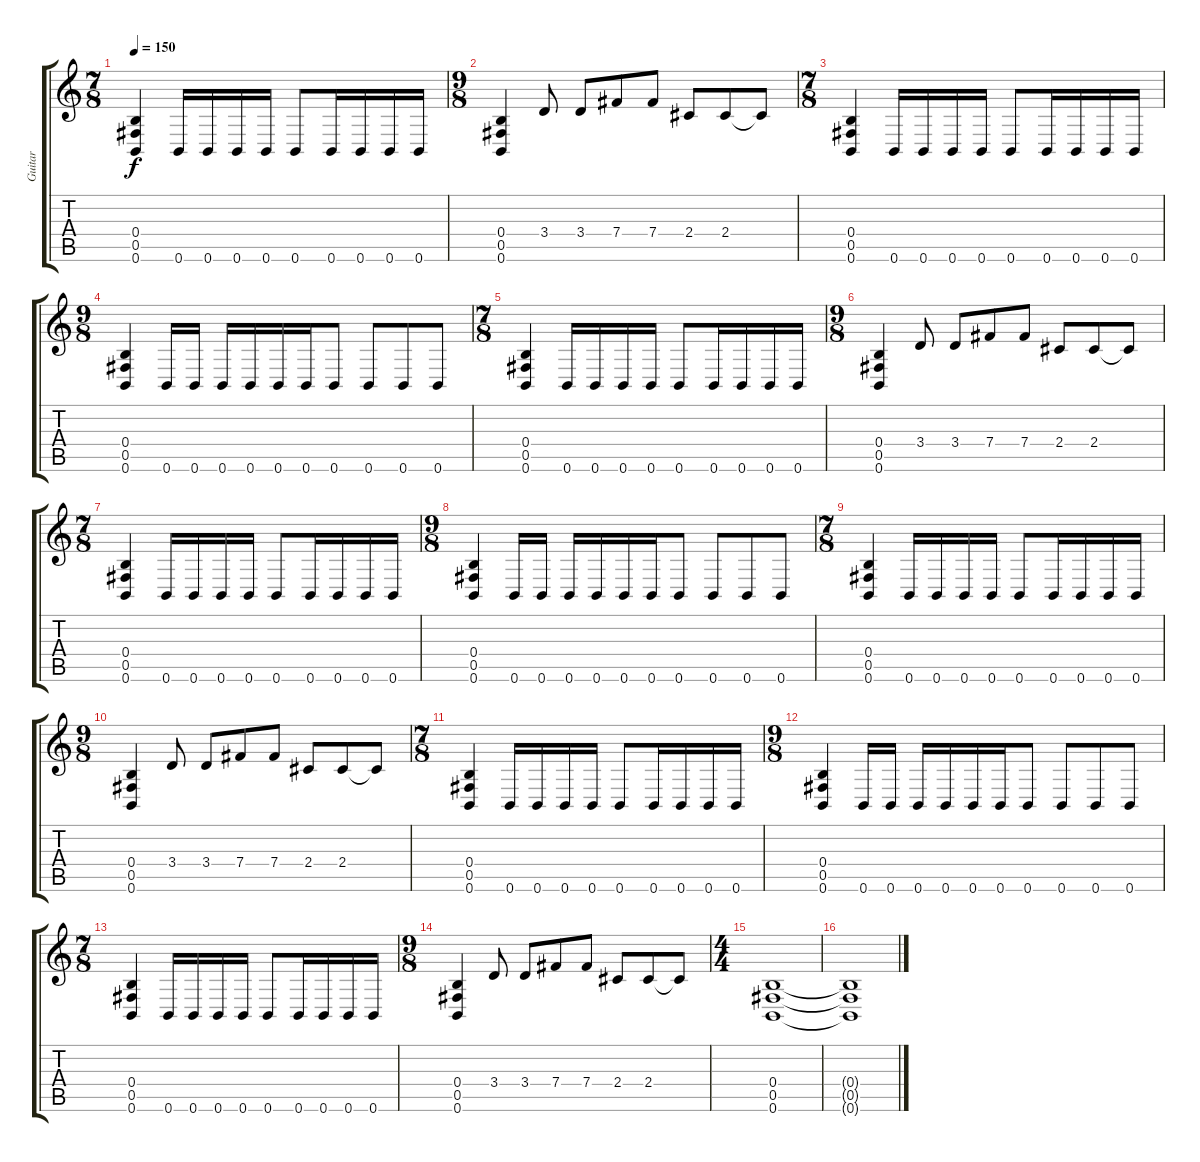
\track ("Guitar" "Guitar") {instrument overdrivenguitar}
\staff {score tabs}
\tuning (Db4 Ab3 E3 B2 Gb2 B1) {hide}
\ts (7 8)
\tempo 150
\clef g2
\ks c
(0.4 0.5 0.6).4{dy f} 0.6.16 0.6.16 0.6.16 0.6.16 0.6.8 0.6.16 0.6.16 0.6.16 0.6.16 |
\ts (9 8)
(0.4 0.5 0.6).4 3.4.8 3.4.8 7.4.8 7.4.8 2.4.8 2.4.8 2.4{t}.8 |
\ts (7 8)
(0.4 0.5 0.6).4 0.6.16 0.6.16 0.6.16 0.6.16 0.6.8 0.6.16 0.6.16 0.6.16 0.6.16 |
\ts (9 8)
(0.4 0.5 0.6).4 0.6.16 0.6.16 0.6.16 0.6.16 0.6.16 0.6.16 0.6.8 0.6.8 0.6.8 0.6.8 |
\ts (7 8)
(0.4 0.5 0.6).4 0.6.16 0.6.16 0.6.16 0.6.16 0.6.8 0.6.16 0.6.16 0.6.16 0.6.16 |
\ts (9 8)
(0.4 0.5 0.6).4 3.4.8 3.4.8 7.4.8 7.4.8 2.4.8 2.4.8 2.4{t}.8 |
\ts (7 8)
(0.4 0.5 0.6).4 0.6.16 0.6.16 0.6.16 0.6.16 0.6.8 0.6.16 0.6.16 0.6.16 0.6.16 |
\ts (9 8)
(0.4 0.5 0.6).4 0.6.16 0.6.16 0.6.16 0.6.16 0.6.16 0.6.16 0.6.8 0.6.8 0.6.8 0.6.8 |
\ts (7 8)
(0.4 0.5 0.6).4 0.6.16 0.6.16 0.6.16 0.6.16 0.6.8 0.6.16 0.6.16 0.6.16 0.6.16 |
\ts (9 8)
(0.4 0.5 0.6).4 3.4.8 3.4.8 7.4.8 7.4.8 2.4.8 2.4.8 2.4{t}.8 |
\ts (7 8)
(0.4 0.5 0.6).4 0.6.16 0.6.16 0.6.16 0.6.16 0.6.8 0.6.16 0.6.16 0.6.16 0.6.16 |
\ts (9 8)
(0.4 0.5 0.6).4 0.6.16 0.6.16 0.6.16 0.6.16 0.6.16 0.6.16 0.6.8 0.6.8 0.6.8 0.6.8 |
\ts (7 8)
(0.4 0.5 0.6).4 0.6.16 0.6.16 0.6.16 0.6.16 0.6.8 0.6.16 0.6.16 0.6.16 0.6.16 |
\ts (9 8)
(0.4 0.5 0.6).4 3.4.8 3.4.8 7.4.8 7.4.8 2.4.8 2.4.8 2.4{t}.8 |
\ts (4 4)
(0.4 0.5 0.6).1 |
(0.4{t} 0.5{t} 0.6{t}).1
